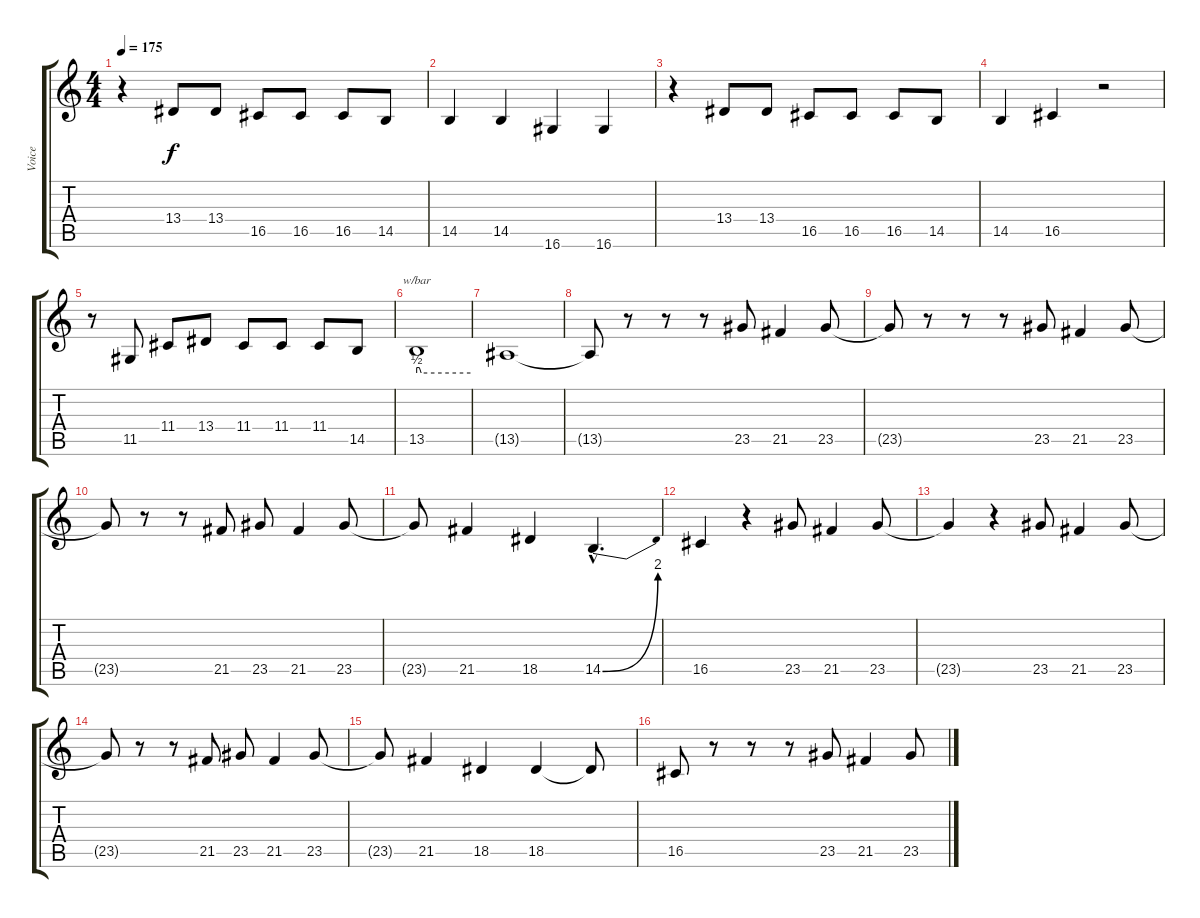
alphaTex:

\track ("Voice" "Voice") {instrument lead1square}
\staff {score tabs}
\tuning (E4 B3 G3 D3 A2 E2) {hide}
\ts (4 4)
\tempo 175
\clef g2
\ks c
r.4{dy f} 13.4.8 13.4.8 16.5.8 16.5.8 16.5.8 14.5.8 |
14.5.4 14.5.4 16.6.4 16.6.4 |
r.4 13.4.8 13.4.8 16.5.8 16.5.8 16.5.8 14.5.8 |
14.5.4 16.5.4 r.2 |
r.8 11.5.8 11.4.8 13.4.8 11.4.8 11.4.8 11.4.8 14.5.8 |
13.5.1{tbe (custom default 0 2 3 2 5 0 60 0)} |
13.5{t}.1 |
13.5{t}.8 r.8 r.8 r.8 23.5.8 21.5.4 23.5.8 |
23.5{t}.8 r.8 r.8 r.8 23.5.8 21.5.4 23.5.8 |
23.5{t}.8 r.8 r.8 21.5.8 23.5.8 21.5.4 23.5.8 |
23.5{t}.8 21.5.4 18.5.4 14.5{be (bend 0 0 60 8) hac}.4{d} |
16.5.4 r.4 23.5.8 21.5.4 23.5.8 |
23.5{t}.4 r.4 23.5.8 21.5.4 23.5.8 |
23.5{t}.8 r.8 r.8 21.5.8 23.5.8 21.5.4 23.5.8 |
23.5{t}.8 21.5.4 18.5.4 18.5.4 18.5{t}.8 |
16.5.8 r.8 r.8 r.8 23.5.8 21.5.4 23.5.8
